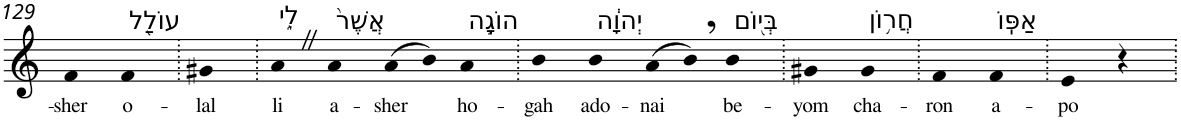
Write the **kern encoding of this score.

**kern	**text
*part1	*part1
*staff1	*staff1
*I"Piano	*
*I'Pno	*
!!LO:PB:g=z
*clefG2	*
*k[]	*
=129	=129
!	!LO:LY:b
4f	-sher
!LO:TX:a:t=עוֹלַ֖ל	!
!	!LO:LY:b
4f	o-
=130.	=130.
!	!LO:LY:b
4g#X	-lal
=131.	=131.
!LO:TX:a:t=לִ֑י	!
!	!LO:LY:b
4aZ	li
!LO:TX:a:t=אֲשֶׁר֙	!
!	!LO:LY:b
4a	a-
!	!LO:LY:b
(>8a	-sher
8b)	.
!LO:TX:a:t=הוֹגָ֣ה	!
!	!LO:LY:b
4a	ho-
=132.	=132.
!	!LO:LY:b
4b	-gah
!LO:TX:a:t=יְהוָ֔ה	!
!	!LO:LY:b
4b	ado-
!	!LO:LY:b
(>8a	-nai
8b,)	.
!LO:TX:a:t=בְּי֖וֹם	!
!	!LO:LY:b
4b	be-
=133.	=133.
!	!LO:LY:b
4g#X	-yom
!LO:TX:a:t=חֲר֥וֹן	!
!	!LO:LY:b
4g#	cha-
=134.	=134.
!	!LO:LY:b
4f	-ron
!LO:TX:a:t=אַפּֽוֹ	!
!	!LO:LY:b
4f	a-
=135.	=135.
!	!LO:LY:b
4e	-po
4r	.
=.	=.
*-	*-
